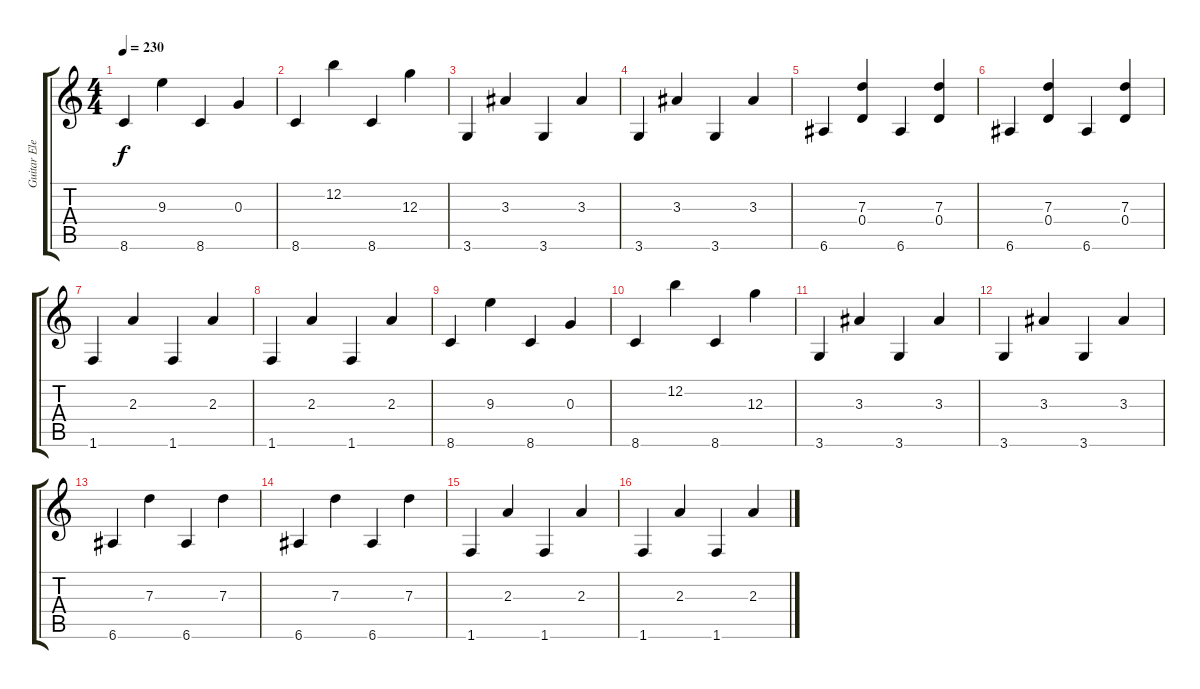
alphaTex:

\track ("Guitar Electric  -12" "Guitar Ele") {instrument acousticguitarsteel}
\staff {score tabs}
\tuning (E4 B3 G3 D3 A2 E2) {hide}
\ts (4 4)
\tempo 230
\clef g2
\ks c
8.6.4{dy f instrument acousticguitarsteel} 9.3.4 8.6.4 0.3.4 |
8.6.4 12.2.4 8.6.4 12.3.4 |
3.6.4 3.3.4 3.6.4 3.3.4 |
3.6.4 3.3.4 3.6.4 3.3.4 |
6.6.4 (7.3 0.4).4 6.6.4 (7.3 0.4).4 |
6.6.4 (7.3 0.4).4 6.6.4 (7.3 0.4).4 |
1.6.4 2.3.4 1.6.4 2.3.4 |
1.6.4 2.3.4 1.6.4 2.3.4 |
8.6.4 9.3.4 8.6.4 0.3.4 |
8.6.4 12.2.4 8.6.4 12.3.4 |
3.6.4 3.3.4 3.6.4 3.3.4 |
3.6.4 3.3.4 3.6.4 3.3.4 |
6.6.4 7.3.4 6.6.4 7.3.4 |
6.6.4 7.3.4 6.6.4 7.3.4 |
1.6.4 2.3.4 1.6.4 2.3.4 |
1.6.4 2.3.4 1.6.4 2.3.4
